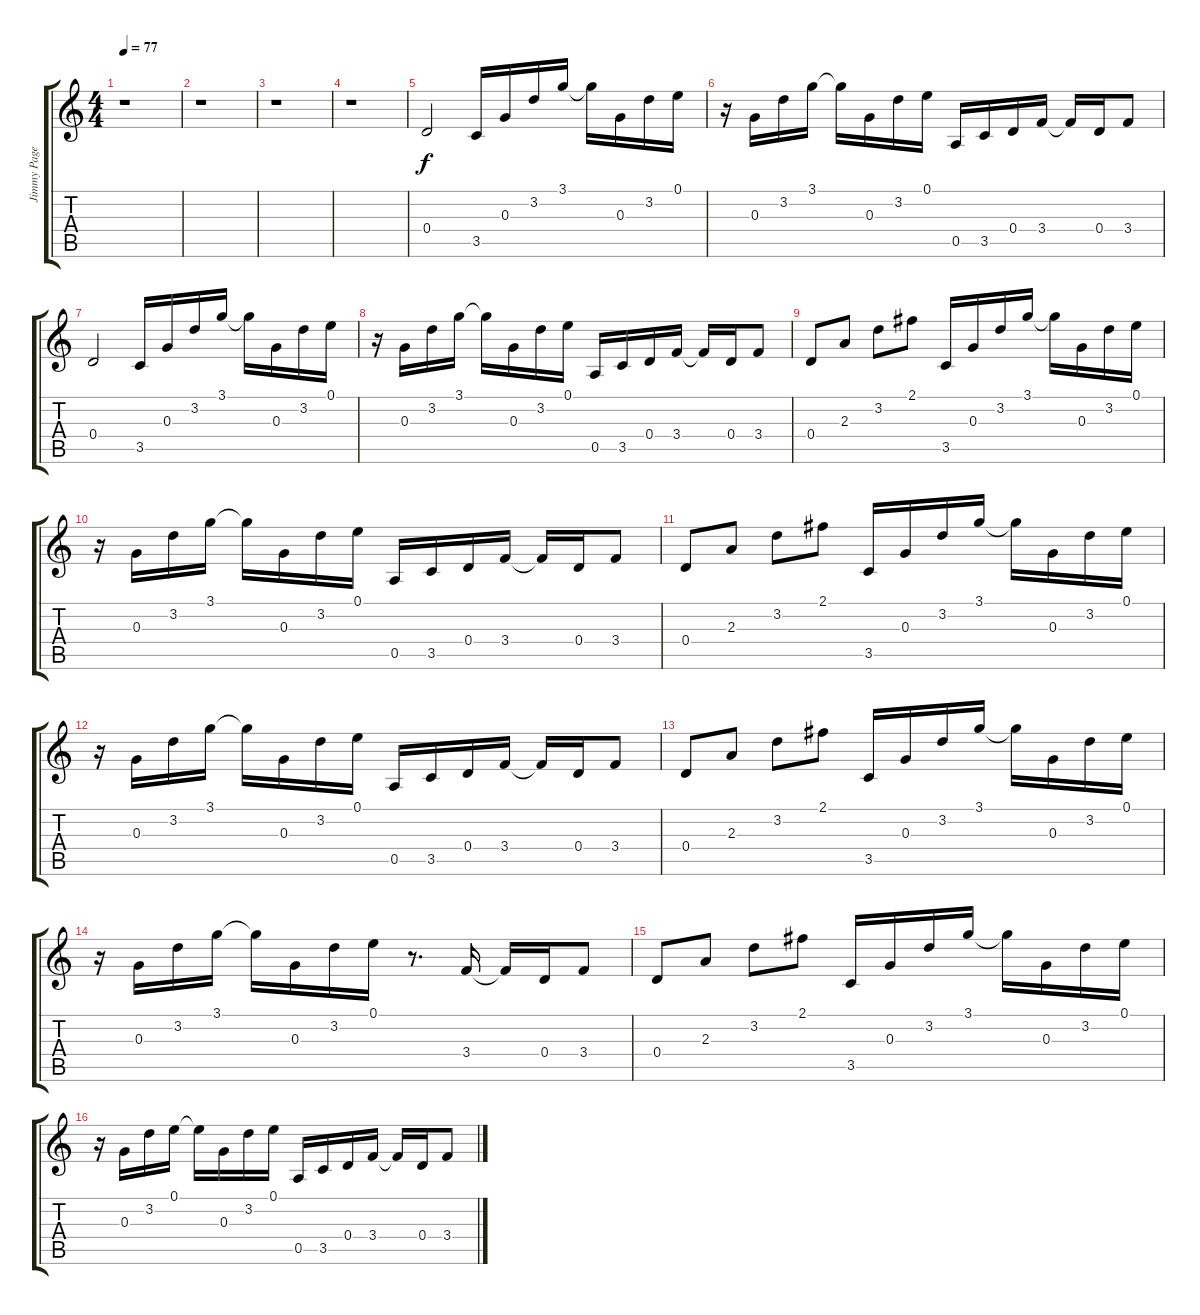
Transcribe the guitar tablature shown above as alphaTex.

\track ("Jimmy Page" "Jimmy Page") {instrument acousticguitarsteel}
\staff {score tabs}
\tuning (E4 B3 G3 D3 A2 E2) {hide}
\ts (4 4)
\tempo 77
\clef g2
\ks c
r.1{dy f instrument acousticguitarsteel} |
r.1 |
r.1 |
r.1 |
0.4.2 3.5.16 0.3.16 3.2.16 3.1.16 3.1{t}.16 0.3.16 3.2.16 0.1.16 |
r.16 0.3.16 3.2.16 3.1.16 3.1{t}.16 0.3.16 3.2.16 0.1.16 0.5.16 3.5.16 0.4.16 3.4.16 3.4{t}.16 0.4.16 3.4.8 |
0.4.2 3.5.16 0.3.16 3.2.16 3.1.16 3.1{t}.16 0.3.16 3.2.16 0.1.16 |
r.16 0.3.16 3.2.16 3.1.16 3.1{t}.16 0.3.16 3.2.16 0.1.16 0.5.16 3.5.16 0.4.16 3.4.16 3.4{t}.16 0.4.16 3.4.8 |
0.4.8 2.3.8 3.2.8 2.1.8 3.5.16 0.3.16 3.2.16 3.1.16 3.1{t}.16 0.3.16 3.2.16 0.1.16 |
r.16 0.3.16 3.2.16 3.1.16 3.1{t}.16 0.3.16 3.2.16 0.1.16 0.5.16 3.5.16 0.4.16 3.4.16 3.4{t}.16 0.4.16 3.4.8 |
0.4.8 2.3.8 3.2.8 2.1.8 3.5.16 0.3.16 3.2.16 3.1.16 3.1{t}.16 0.3.16 3.2.16 0.1.16 |
r.16 0.3.16 3.2.16 3.1.16 3.1{t}.16 0.3.16 3.2.16 0.1.16 0.5.16 3.5.16 0.4.16 3.4.16 3.4{t}.16 0.4.16 3.4.8 |
0.4.8 2.3.8 3.2.8 2.1.8 3.5.16 0.3.16 3.2.16 3.1.16 3.1{t}.16 0.3.16 3.2.16 0.1.16 |
r.16 0.3.16 3.2.16 3.1.16 3.1{t}.16 0.3.16 3.2.16 0.1.16 r.8{d} 3.4.16 3.4{t}.16 0.4.16 3.4.8 |
0.4.8 2.3.8 3.2.8 2.1.8 3.5.16 0.3.16 3.2.16 3.1.16 3.1{t}.16 0.3.16 3.2.16 0.1.16 |
r.16 0.3.16 3.2.16 0.1.16 0.1{t}.16 0.3.16 3.2.16 0.1.16 0.5.16 3.5.16 0.4.16 3.4.16 3.4{t}.16 0.4.16 3.4.8
